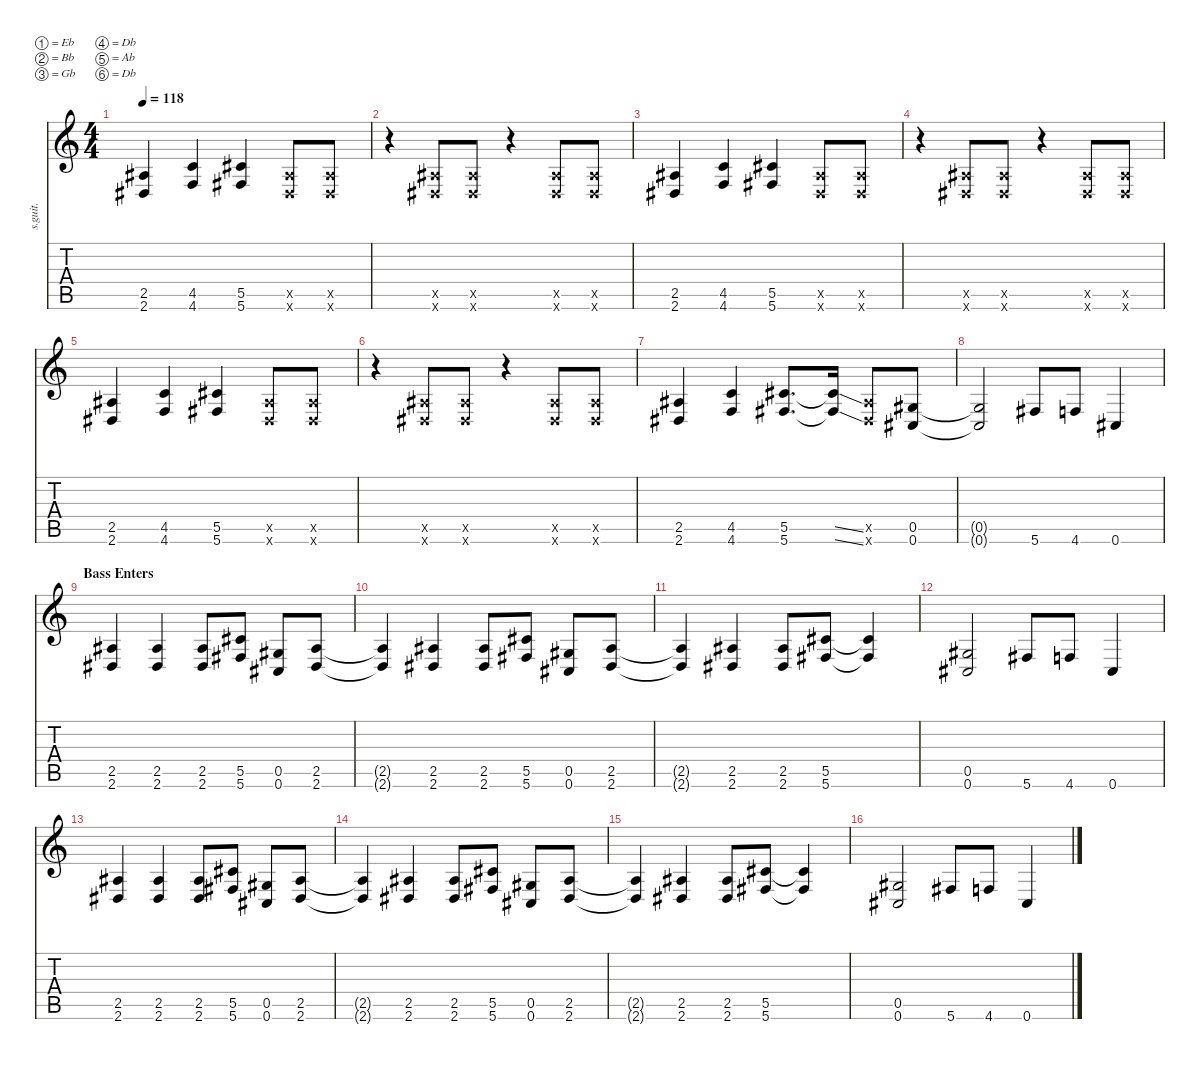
\defaultSystemsLayout 4
\hideDynamics
\bracketExtendMode nobrackets
\track ("Rhythm [Zacky Vengeance]" "s.guit.") {instrument distortionguitar}
\staff {score tabs}
\tuning (Eb4 Bb3 Gb3 Db3 Ab2 Db2)
\ts (4 4)
\tempo 118
\clef g2
\ks c
(2.5{acc #} 2.6{acc #}).4{lyrics (0 "") lyrics (1 "") lyrics (2 "") lyrics (3 "") lyrics (4 "") dy f} (4.5 4.6).4{lyrics (0 "") lyrics (1 "") lyrics (2 "") lyrics (3 "") lyrics (4 "")} (5.5{acc #} 5.6{acc #}).4{lyrics (0 "") lyrics (1 "") lyrics (2 "") lyrics (3 "") lyrics (4 "")} (2.5{x acc #} 2.6{x acc #}).8{lyrics (0 "") lyrics (1 "") lyrics (2 "") lyrics (3 "") lyrics (4 "")} (2.5{x acc #} 2.6{x acc #}).8{lyrics (0 "") lyrics (1 "") lyrics (2 "") lyrics (3 "") lyrics (4 "")} |
r.4 (2.5{x acc #} 2.6{x acc #}).8{lyrics (0 "") lyrics (1 "") lyrics (2 "") lyrics (3 "") lyrics (4 "")} (2.5{x acc #} 2.6{x acc #}).8{lyrics (0 "") lyrics (1 "") lyrics (2 "") lyrics (3 "") lyrics (4 "")} r.4 (2.5{x acc #} 2.6{x acc #}).8{lyrics (0 "") lyrics (1 "") lyrics (2 "") lyrics (3 "") lyrics (4 "")} (2.5{x acc #} 2.6{x acc #}).8{lyrics (0 "") lyrics (1 "") lyrics (2 "") lyrics (3 "") lyrics (4 "")} |
(2.5{acc #} 2.6{acc #}).4{lyrics (0 "") lyrics (1 "") lyrics (2 "") lyrics (3 "") lyrics (4 "")} (4.5 4.6).4{lyrics (0 "") lyrics (1 "") lyrics (2 "") lyrics (3 "") lyrics (4 "")} (5.5{acc #} 5.6{acc #}).4{lyrics (0 "") lyrics (1 "") lyrics (2 "") lyrics (3 "") lyrics (4 "")} (2.5{x acc #} 2.6{x acc #}).8{lyrics (0 "") lyrics (1 "") lyrics (2 "") lyrics (3 "") lyrics (4 "")} (2.5{x acc #} 2.6{x acc #}).8{lyrics (0 "") lyrics (1 "") lyrics (2 "") lyrics (3 "") lyrics (4 "")} |
r.4 (2.5{x acc #} 2.6{x acc #}).8{lyrics (0 "") lyrics (1 "") lyrics (2 "") lyrics (3 "") lyrics (4 "")} (2.5{x acc #} 2.6{x acc #}).8{lyrics (0 "") lyrics (1 "") lyrics (2 "") lyrics (3 "") lyrics (4 "")} r.4 (2.5{x acc #} 2.6{x acc #}).8{lyrics (0 "") lyrics (1 "") lyrics (2 "") lyrics (3 "") lyrics (4 "")} (2.5{x acc #} 2.6{x acc #}).8{lyrics (0 "") lyrics (1 "") lyrics (2 "") lyrics (3 "") lyrics (4 "")} |
(2.5{acc #} 2.6{acc #}).4{lyrics (0 "") lyrics (1 "") lyrics (2 "") lyrics (3 "") lyrics (4 "")} (4.5 4.6).4{lyrics (0 "") lyrics (1 "") lyrics (2 "") lyrics (3 "") lyrics (4 "")} (5.5{acc #} 5.6{acc #}).4{lyrics (0 "") lyrics (1 "") lyrics (2 "") lyrics (3 "") lyrics (4 "")} (2.5{x acc #} 2.6{x acc #}).8{lyrics (0 "") lyrics (1 "") lyrics (2 "") lyrics (3 "") lyrics (4 "")} (2.5{x acc #} 2.6{x acc #}).8{lyrics (0 "") lyrics (1 "") lyrics (2 "") lyrics (3 "") lyrics (4 "")} |
r.4 (2.5{x acc #} 2.6{x acc #}).8{lyrics (0 "") lyrics (1 "") lyrics (2 "") lyrics (3 "") lyrics (4 "")} (2.5{x acc #} 2.6{x acc #}).8{lyrics (0 "") lyrics (1 "") lyrics (2 "") lyrics (3 "") lyrics (4 "")} r.4 (2.5{x acc #} 2.6{x acc #}).8{lyrics (0 "") lyrics (1 "") lyrics (2 "") lyrics (3 "") lyrics (4 "")} (2.5{x acc #} 2.6{x acc #}).8{lyrics (0 "") lyrics (1 "") lyrics (2 "") lyrics (3 "") lyrics (4 "")} |
(2.5{acc #} 2.6{acc #}).4{lyrics (0 "") lyrics (1 "") lyrics (2 "") lyrics (3 "") lyrics (4 "")} (4.5 4.6).4{lyrics (0 "") lyrics (1 "") lyrics (2 "") lyrics (3 "") lyrics (4 "")} (5.5{acc #} 5.6{acc #}).8{d lyrics (0 "") lyrics (1 "") lyrics (2 "") lyrics (3 "") lyrics (4 "")} (5.5{ss t acc #} 5.6{ss t acc #}).16{lyrics (0 "") lyrics (1 "") lyrics (2 "") lyrics (3 "") lyrics (4 "")} (2.5{x acc #} 2.6{x acc #}).8{lyrics (0 "") lyrics (1 "") lyrics (2 "") lyrics (3 "") lyrics (4 "")} (0.5{acc #} 0.6{acc #}).8{lyrics (0 "") lyrics (1 "") lyrics (2 "") lyrics (3 "") lyrics (4 "")} |
(0.5{t acc #} 0.6{t acc #}).2{lyrics (0 "") lyrics (1 "") lyrics (2 "") lyrics (3 "") lyrics (4 "")} 5.6{acc #}.8{lyrics (0 "") lyrics (1 "") lyrics (2 "") lyrics (3 "") lyrics (4 "")} 4.6.8{lyrics (0 "") lyrics (1 "") lyrics (2 "") lyrics (3 "") lyrics (4 "")} 0.6{acc #}.4{lyrics (0 "") lyrics (1 "") lyrics (2 "") lyrics (3 "") lyrics (4 "")} |
\section ("" "Bass Enters")
(2.5{acc #} 2.6{acc #}).4{lyrics (0 "") lyrics (1 "") lyrics (2 "") lyrics (3 "") lyrics (4 "")} (2.5{acc #} 2.6{acc #}).4{lyrics (0 "") lyrics (1 "") lyrics (2 "") lyrics (3 "") lyrics (4 "")} (2.5{acc #} 2.6{acc #}).8{lyrics (0 "") lyrics (1 "") lyrics (2 "") lyrics (3 "") lyrics (4 "")} (5.5{acc #} 5.6{acc #}).8{lyrics (0 "") lyrics (1 "") lyrics (2 "") lyrics (3 "") lyrics (4 "")} (0.5{acc #} 0.6{acc #}).8{lyrics (0 "") lyrics (1 "") lyrics (2 "") lyrics (3 "") lyrics (4 "")} (2.5{acc #} 2.6{acc #}).8{lyrics (0 "") lyrics (1 "") lyrics (2 "") lyrics (3 "") lyrics (4 "")} |
(2.5{t acc #} 2.6{t acc #}).4{lyrics (0 "") lyrics (1 "") lyrics (2 "") lyrics (3 "") lyrics (4 "")} (2.5{acc #} 2.6{acc #}).4{lyrics (0 "") lyrics (1 "") lyrics (2 "") lyrics (3 "") lyrics (4 "")} (2.5{acc #} 2.6{acc #}).8{lyrics (0 "") lyrics (1 "") lyrics (2 "") lyrics (3 "") lyrics (4 "")} (5.5{acc #} 5.6{acc #}).8{lyrics (0 "") lyrics (1 "") lyrics (2 "") lyrics (3 "") lyrics (4 "")} (0.5{acc #} 0.6{acc #}).8{lyrics (0 "") lyrics (1 "") lyrics (2 "") lyrics (3 "") lyrics (4 "")} (2.5{acc #} 2.6{acc #}).8{lyrics (0 "") lyrics (1 "") lyrics (2 "") lyrics (3 "") lyrics (4 "")} |
(2.5{t acc #} 2.6{t acc #}).4{lyrics (0 "") lyrics (1 "") lyrics (2 "") lyrics (3 "") lyrics (4 "")} (2.5{acc #} 2.6{acc #}).4{lyrics (0 "") lyrics (1 "") lyrics (2 "") lyrics (3 "") lyrics (4 "")} (2.5{acc #} 2.6{acc #}).8{lyrics (0 "") lyrics (1 "") lyrics (2 "") lyrics (3 "") lyrics (4 "")} (5.5{acc #} 5.6{acc #}).8{lyrics (0 "") lyrics (1 "") lyrics (2 "") lyrics (3 "") lyrics (4 "")} (5.5{t acc #} 5.6{t acc #}).4{lyrics (0 "") lyrics (1 "") lyrics (2 "") lyrics (3 "") lyrics (4 "")} |
(0.5{acc #} 0.6{acc #}).2{lyrics (0 "") lyrics (1 "") lyrics (2 "") lyrics (3 "") lyrics (4 "")} 5.6{acc #}.8{lyrics (0 "") lyrics (1 "") lyrics (2 "") lyrics (3 "") lyrics (4 "")} 4.6.8{lyrics (0 "") lyrics (1 "") lyrics (2 "") lyrics (3 "") lyrics (4 "")} 0.6{acc #}.4{lyrics (0 "") lyrics (1 "") lyrics (2 "") lyrics (3 "") lyrics (4 "")} |
(2.5{acc #} 2.6{acc #}).4{lyrics (0 "") lyrics (1 "") lyrics (2 "") lyrics (3 "") lyrics (4 "")} (2.5{acc #} 2.6{acc #}).4{lyrics (0 "") lyrics (1 "") lyrics (2 "") lyrics (3 "") lyrics (4 "")} (2.5{acc #} 2.6{acc #}).8{lyrics (0 "") lyrics (1 "") lyrics (2 "") lyrics (3 "") lyrics (4 "")} (5.5{acc #} 5.6{acc #}).8{lyrics (0 "") lyrics (1 "") lyrics (2 "") lyrics (3 "") lyrics (4 "")} (0.5{acc #} 0.6{acc #}).8{lyrics (0 "") lyrics (1 "") lyrics (2 "") lyrics (3 "") lyrics (4 "")} (2.5{acc #} 2.6{acc #}).8{lyrics (0 "") lyrics (1 "") lyrics (2 "") lyrics (3 "") lyrics (4 "")} |
(2.5{t acc #} 2.6{t acc #}).4{lyrics (0 "") lyrics (1 "") lyrics (2 "") lyrics (3 "") lyrics (4 "")} (2.5{acc #} 2.6{acc #}).4{lyrics (0 "") lyrics (1 "") lyrics (2 "") lyrics (3 "") lyrics (4 "")} (2.5{acc #} 2.6{acc #}).8{lyrics (0 "") lyrics (1 "") lyrics (2 "") lyrics (3 "") lyrics (4 "")} (5.5{acc #} 5.6{acc #}).8{lyrics (0 "") lyrics (1 "") lyrics (2 "") lyrics (3 "") lyrics (4 "")} (0.5{acc #} 0.6{acc #}).8{lyrics (0 "") lyrics (1 "") lyrics (2 "") lyrics (3 "") lyrics (4 "")} (2.5{acc #} 2.6{acc #}).8{lyrics (0 "") lyrics (1 "") lyrics (2 "") lyrics (3 "") lyrics (4 "")} |
(2.5{t acc #} 2.6{t acc #}).4{lyrics (0 "") lyrics (1 "") lyrics (2 "") lyrics (3 "") lyrics (4 "")} (2.5{acc #} 2.6{acc #}).4{lyrics (0 "") lyrics (1 "") lyrics (2 "") lyrics (3 "") lyrics (4 "")} (2.5{acc #} 2.6{acc #}).8{lyrics (0 "") lyrics (1 "") lyrics (2 "") lyrics (3 "") lyrics (4 "")} (5.5{acc #} 5.6{acc #}).8{lyrics (0 "") lyrics (1 "") lyrics (2 "") lyrics (3 "") lyrics (4 "")} (5.5{t acc #} 5.6{t acc #}).4{lyrics (0 "") lyrics (1 "") lyrics (2 "") lyrics (3 "") lyrics (4 "")} |
(0.5{acc #} 0.6{acc #}).2{lyrics (0 "") lyrics (1 "") lyrics (2 "") lyrics (3 "") lyrics (4 "")} 5.6{acc #}.8{lyrics (0 "") lyrics (1 "") lyrics (2 "") lyrics (3 "") lyrics (4 "")} 4.6.8{lyrics (0 "") lyrics (1 "") lyrics (2 "") lyrics (3 "") lyrics (4 "")} 0.6{acc #}.4{lyrics (0 "") lyrics (1 "") lyrics (2 "") lyrics (3 "") lyrics (4 "")}
